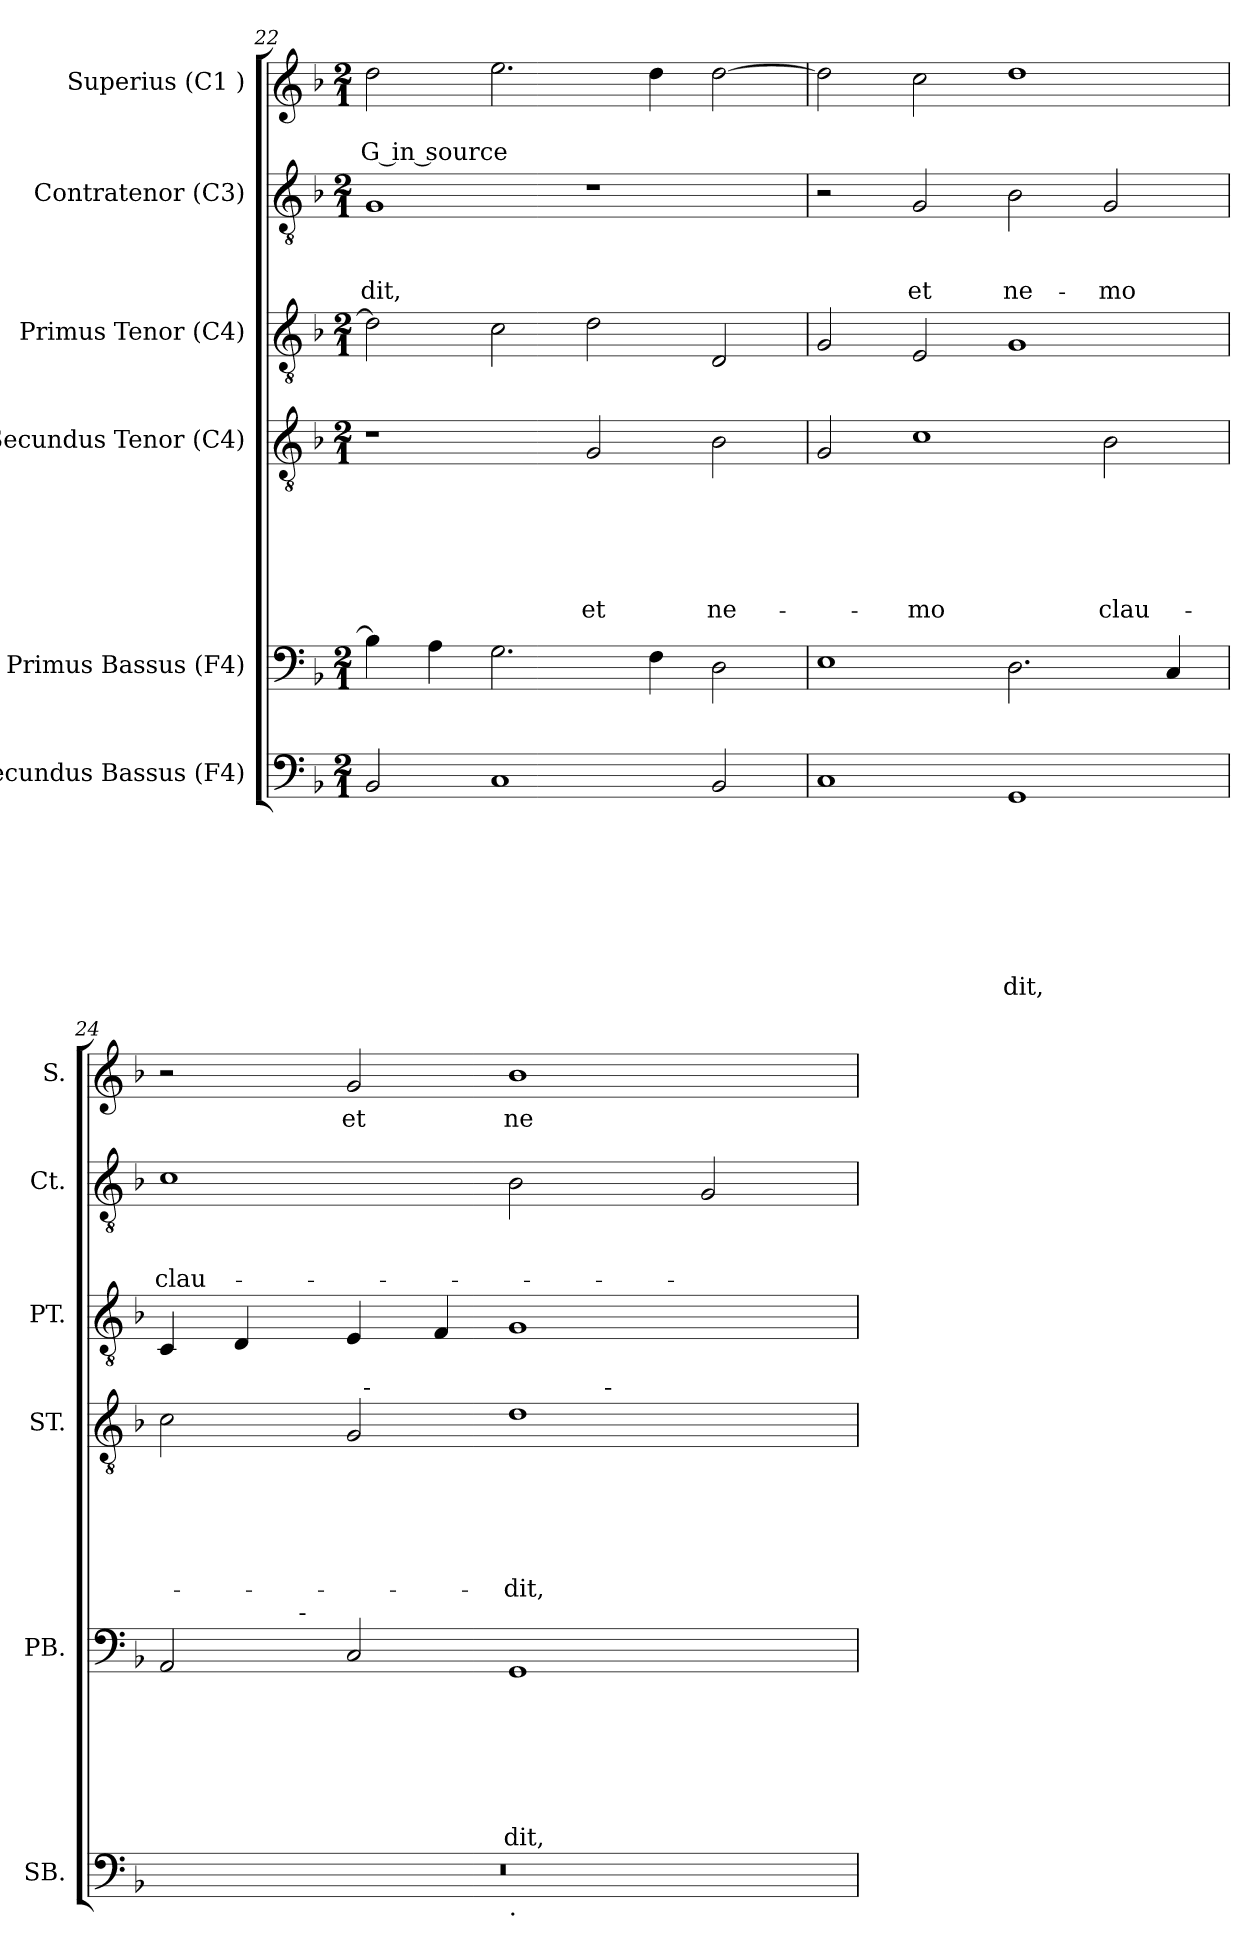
**kern	**text	**text	**text	**text	**text	**text	**text	**text	**kern	**text	**text	**text	**text	**text	**text	**text	**kern	**text	**text	**text	**text	**text	**text	**kern	**kern	**text	**text	**text	**kern	**text	**text
*part6	*part6	*part6	*part6	*part6	*part6	*part6	*part6	*part6	*part5	*part5	*part5	*part5	*part5	*part5	*part5	*part5	*part4	*part4	*part4	*part4	*part4	*part4	*part4	*part3	*part2	*part2	*part2	*part2	*part1	*part1	*part1
*staff6	*staff6	*staff6	*staff6	*staff6	*staff6	*staff6	*staff6	*staff6	*staff5	*staff5	*staff5	*staff5	*staff5	*staff5	*staff5	*staff5	*staff4	*staff4	*staff4	*staff4	*staff4	*staff4	*staff4	*staff3	*staff2	*staff2	*staff2	*staff2	*staff1	*staff1	*staff1
*I"Secundus Bassus (F4)	*	*	*	*	*	*	*	*	*I"Primus Bassus (F4)	*	*	*	*	*	*	*	*I"Secundus Tenor (C4)	*	*	*	*	*	*	*I"Primus Tenor (C4)	*I"Contratenor (C3)	*	*	*	*I"Superius (C1 )	*	*
*I'SB.	*	*	*	*	*	*	*	*	*I'PB.	*	*	*	*	*	*	*	*I'ST.	*	*	*	*	*	*	*I'PT.	*I'Ct.	*	*	*	*I'S.	*	*
*clefF4	*	*	*	*	*	*	*	*	*clefF4	*	*	*	*	*	*	*	*clefGv2	*	*	*	*	*	*	*clefGv2	*clefGv2	*	*	*	*clefG2	*	*
*k[b-]	*	*	*	*	*	*	*	*	*k[b-]	*	*	*	*	*	*	*	*k[b-]	*	*	*	*	*	*	*k[b-]	*k[b-]	*	*	*	*k[b-]	*	*
*F:	*	*	*	*	*	*	*	*	*F:	*	*	*	*	*	*	*	*F:	*	*	*	*	*	*	*F:	*F:	*	*	*	*F:	*	*
*M2/1	*	*	*	*	*	*	*	*	*M2/1	*	*	*	*	*	*	*	*M2/1	*	*	*	*	*	*	*M2/1	*M2/1	*	*	*	*M2/1	*	*
=22	=22	=22	=22	=22	=22	=22	=22	=22	=22	=22	=22	=22	=22	=22	=22	=22	=22	=22	=22	=22	=22	=22	=22	=22	=22	=22	=22	=22	=22	=22	=22
!	!	!	!	!	!	!	!	!	!	!	!	!	!	!	!	!	!	!	!	!	!	!	!	!	!	!	!	!LO:LY:b	!	!	!LO:LY:b:rj
2BB-/	.	.	.	.	.	.	.	.	4B-\]	.	.	.	.	.	.	.	1r	.	.	.	.	.	.	2d\]	1G	.	.	-dit,	2dd\	.	G in source
.	.	.	.	.	.	.	.	.	4A\	.	.	.	.	.	.	.	.	.	.	.	.	.	.	.	.	.	.	.	.	.	.
1C	.	.	.	.	.	.	.	.	2.G\	.	.	.	.	.	.	.	.	.	.	.	.	.	.	2c\	.	.	.	.	2.ee\	.	.
!	!	!	!	!	!	!	!	!	!	!	!	!	!	!	!	!	!	!	!	!	!	!	!LO:LY:b	!	!	!	!	!	!	!	!
.	.	.	.	.	.	.	.	.	.	.	.	.	.	.	.	.	2G/	.	.	.	.	.	et	2d\	1r	.	.	.	.	.	.
.	.	.	.	.	.	.	.	.	4F\	.	.	.	.	.	.	.	.	.	.	.	.	.	.	.	.	.	.	.	4dd\	.	.
!	!	!	!	!	!	!	!	!	!	!	!	!	!	!	!	!	!	!	!	!	!	!	!LO:LY:b	!	!	!	!	!	!	!	!
2BB-/	.	.	.	.	.	.	.	.	2D\	.	.	.	.	.	.	.	2B-\	.	.	.	.	.	ne-	2D/	.	.	.	.	[>2dd\	.	.
=23	=23	=23	=23	=23	=23	=23	=23	=23	=23	=23	=23	=23	=23	=23	=23	=23	=23	=23	=23	=23	=23	=23	=23	=23	=23	=23	=23	=23	=23	=23	=23
1C	.	.	.	.	.	.	.	.	1E	.	.	.	.	.	.	.	2G/	.	.	.	.	.	.	2G/	2r	.	.	.	2dd\]	.	.
!	!	!	!	!	!	!	!	!	!	!	!	!	!	!	!	!	!	!	!	!	!	!	!LO:LY:b	!	!	!	!	!LO:LY:b	!	!	!
.	.	.	.	.	.	.	.	.	.	.	.	.	.	.	.	.	1c	.	.	.	.	.	-mo	2E/	2G/	.	.	et	2cc\	.	.
!	!	!	!	!	!	!	!	!LO:LY:b	!	!	!	!	!	!	!	!	!	!	!	!	!	!	!	!	!	!	!	!LO:LY:b	!	!	!
1GG	.	.	.	.	.	.	.	-dit,	2.D\	.	.	.	.	.	.	.	.	.	.	.	.	.	.	1G	2B-\	.	.	ne-	1dd	.	.
!	!	!	!	!	!	!	!	!	!	!	!	!	!	!	!	!	!	!	!	!	!	!	!LO:LY:b	!	!	!	!	!LO:LY:b	!	!	!
.	.	.	.	.	.	.	.	.	.	.	.	.	.	.	.	.	2B-\	.	.	.	.	.	clau-	.	2G/	.	.	-mo	.	.	.
.	.	.	.	.	.	.	.	.	4C/	.	.	.	.	.	.	.	.	.	.	.	.	.	.	.	.	.	.	.	.	.	.
!!LO:PB:g=z
=24	=24	=24	=24	=24	=24	=24	=24	=24	=24	=24	=24	=24	=24	=24	=24	=24	=24	=24	=24	=24	=24	=24	=24	=24	=24	=24	=24	=24	=24	=24	=24
!	!	!	!	!	!	!	!	!	!	!	!	!	!	!	!	!	!	!	!	!	!	!	!	!	!	!	!	!LO:LY:b	!	!	!
*^	*	*	*	*	*	*	*	*	*^	*	*	*	*	*	*	*	*^	*	*	*	*	*	*	*	*	*	*	*	*	*	*
*	*	*	*	*	*	*	*	*	*	*	*	*	*	*	*	*	*	*	*	*^	*	*	*	*	*	*	*	*	*	*	*	*	*	*
0r	1ryy	.	.	.	.	.	.	.	.	2AA/	4.ryy	.	.	.	.	.	.	.	2c\	3ryy	1ryy	.	.	.	.	.	.	4C/	1c	.	.	clau-	2r	.	.
.	.	.	.	.	.	.	.	.	.	.	.	.	.	.	.	.	.	.	.	.	.	.	.	.	.	.	.	4D/	.	.	.	.	.	.	.
.	.	.	.	.	.	.	.	.	.	.	.	.	.	.	.	.	.	.	.	6ryy	.	.	.	.	.	.	.	.	.	.	.	.	.	.	.
!	!	!	!	!	!	!	!	!	!	!	!LO:TX:a:t=-	!	!	!	!	!	!	!	!	!	!	!	!	!	!	!	!	!	!	!	!	!	!	!	!
.	.	.	.	.	.	.	.	.	.	.	1ryy	.	.	.	.	.	.	.	.	.	.	.	.	.	.	.	.	.	.	.	.	.	.	.	.
!	!	!	!	!	!	!	!	!	!	!	!	!	!	!	!	!	!	!	!	!	!	!	!	!	!	!	!	!	!	!	!	!	!	!LO:LY:b	!
.	.	.	.	.	.	.	.	.	.	2C/	.	.	.	.	.	.	.	.	2G/	48ryy	.	.	.	.	.	.	.	4E/	.	.	.	.	2g/	et	.
!	!	!	!	!	!	!	!	!	!	!	!	!	!	!	!	!	!	!	!	!LO:TX:a:t=-	!	!	!	!	!	!	!	!	!	!	!	!	!	!	!
.	.	.	.	.	.	.	.	.	.	.	.	.	.	.	.	.	.	.	.	3%2ryy	.	.	.	.	.	.	.	.	.	.	.	.	.	.	.
.	.	.	.	.	.	.	.	.	.	.	.	.	.	.	.	.	.	.	.	.	.	.	.	.	.	.	.	4F/	.	.	.	.	.	.	.
!	!LO:TX:b:t=.	!	!	!	!	!	!	!	!	!	!	!	!	!	!	!	!	!	!	!	!	!	!	!	!	!	!	!	!	!	!	!	!	!	!
!	!	!	!	!	!	!	!	!	!	!	!	!	!	!	!	!	!	!LO:LY:b	!	!	!	!	!	!	!	!	!LO:LY:b	!	!	!	!	!	!	!LO:LY:b	!
.	1ryy	.	.	.	.	.	.	.	.	1GG	.	.	.	.	.	.	.	-dit,	1d	.	4ryy	.	.	.	.	.	-dit,	1G	2B-\	.	.	.	1b-	ne-	.
.	.	.	.	.	.	.	.	.	.	.	.	.	.	.	.	.	.	.	.	3%2ryy	.	.	.	.	.	.	.	.	.	.	.	.	.	.	.
!	!	!	!	!	!	!	!	!	!	!	!	!	!	!	!	!	!	!	!	!	!LO:TX:a:t=-	!	!	!	!	!	!	!	!	!	!	!	!	!	!
.	.	.	.	.	.	.	.	.	.	.	.	.	.	.	.	.	.	.	.	.	2.ryy	.	.	.	.	.	.	.	.	.	.	.	.	.	.
.	.	.	.	.	.	.	.	.	.	.	2ryy	.	.	.	.	.	.	.	.	.	.	.	.	.	.	.	.	.	.	.	.	.	.	.	.
.	.	.	.	.	.	.	.	.	.	.	.	.	.	.	.	.	.	.	.	.	.	.	.	.	.	.	.	.	2G/	.	.	.	.	.	.
.	.	.	.	.	.	.	.	.	.	.	.	.	.	.	.	.	.	.	.	12..ryy	.	.	.	.	.	.	.	.	.	.	.	.	.	.	.
.	.	.	.	.	.	.	.	.	.	.	8ryy	.	.	.	.	.	.	.	.	.	.	.	.	.	.	.	.	.	.	.	.	.	.	.	.
*v	*v	*	*	*	*	*	*	*	*	*	*	*	*	*	*	*	*	*	*v	*v	*v	*	*	*	*	*	*	*	*	*	*	*	*	*	*
*	*	*	*	*	*	*	*	*	*v	*v	*	*	*	*	*	*	*	*	*	*	*	*	*	*	*	*	*	*	*	*	*	*
=	=	=	=	=	=	=	=	=	=	=	=	=	=	=	=	=	=	=	=	=	=	=	=	=	=	=	=	=	=	=	=
*-	*-	*-	*-	*-	*-	*-	*-	*-	*-	*-	*-	*-	*-	*-	*-	*-	*-	*-	*-	*-	*-	*-	*-	*-	*-	*-	*-	*-	*-	*-	*-
